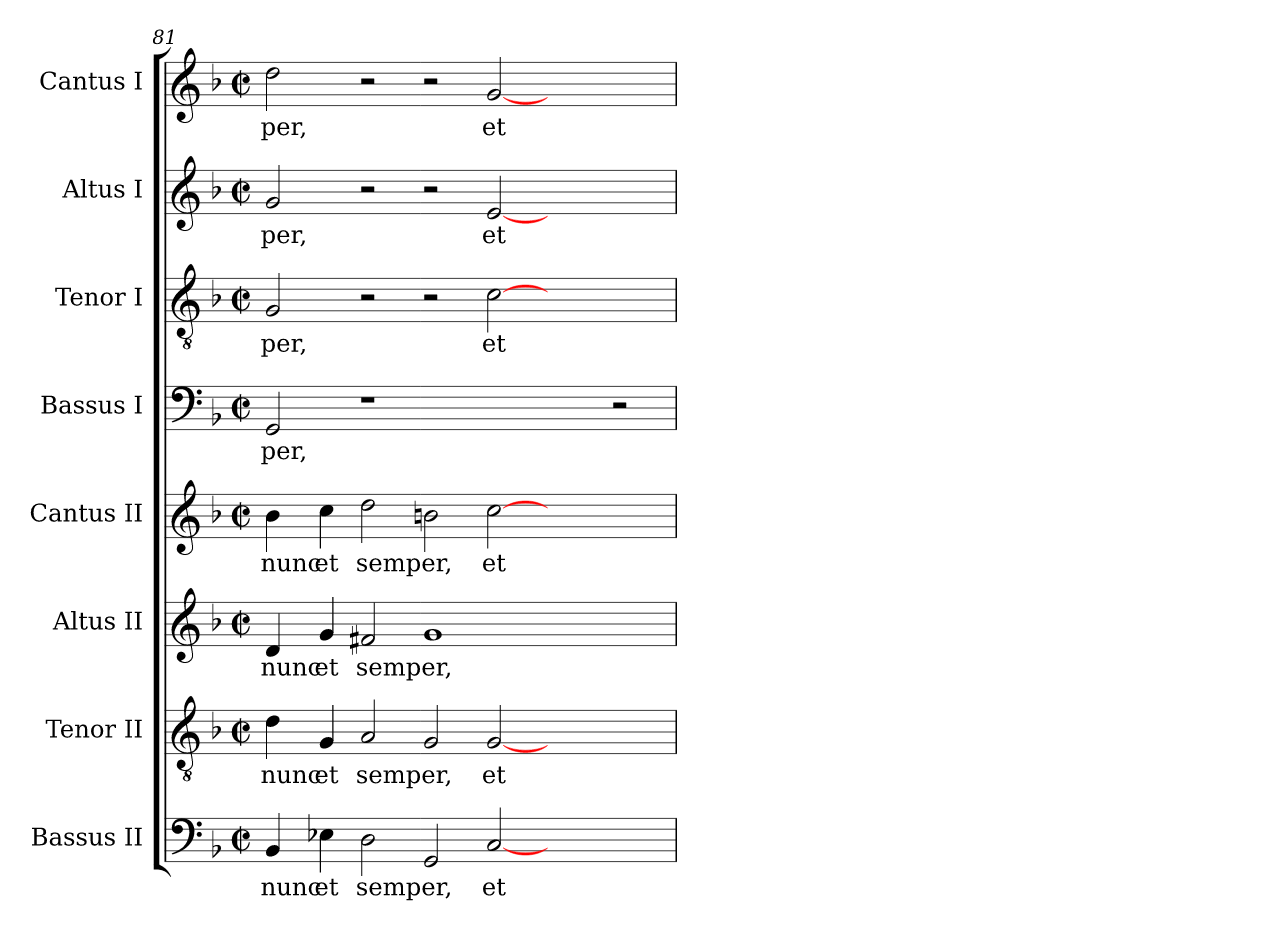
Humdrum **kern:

**kern	**text	**kern	**text	**kern	**text	**kern	**text	**kern	**text	**kern	**text	**kern	**text	**kern	**text
*part8	*part8	*part7	*part7	*part6	*part6	*part5	*part5	*part4	*part4	*part3	*part3	*part2	*part2	*part1	*part1
*staff8	*staff8	*staff7	*staff7	*staff6	*staff6	*staff5	*staff5	*staff4	*staff4	*staff3	*staff3	*staff2	*staff2	*staff1	*staff1
*I"Bassus II	*	*I"Tenor II	*	*I"Altus II	*	*I"Cantus II	*	*I"Bassus I	*	*I"Tenor I	*	*I"Altus I	*	*I"Cantus I	*
*clefF4	*	*clefGv2	*	*clefG2	*	*clefG2	*	*clefF4	*	*clefGv2	*	*clefG2	*	*clefG2	*
*k[b-]	*	*k[b-]	*	*k[b-]	*	*k[b-]	*	*k[b-]	*	*k[b-]	*	*k[b-]	*	*k[b-]	*
*F:	*	*F:	*	*F:	*	*F:	*	*F:	*	*F:	*	*F:	*	*F:	*
*M2/2	*	*M2/2	*	*M2/2	*	*M2/2	*	*M2/2	*	*M2/2	*	*M2/2	*	*M2/2	*
*met(c|)	*	*met(c|)	*	*met(c|)	*	*met(c|)	*	*met(c|)	*	*met(c|)	*	*met(c|)	*	*met(c|)	*
=81	=81	=81	=81	=81	=81	=81	=81	=81	=81	=81	=81	=81	=81	=81	=81
!	!LO:LY:b:cj	!	!LO:LY:b:cj	!	!LO:LY:b:cj	!	!LO:LY:b:cj	!	!LO:LY:b:cj	!	!LO:LY:b:cj	!	!LO:LY:b:cj	!	!LO:LY:b:cj
4BB-/	nunc	4d\	nunc	4d/	nunc	4b-\	nunc	2GG/	-per,	2G/	-per,	2g/	per,	2dd\	per,
!	!LO:LY:b:cj	!	!LO:LY:b:cj	!	!LO:LY:b:cj	!	!LO:LY:b:cj	!	!	!	!	!	!	!	!
4E-X\	et	4G/	et	4g/	et	4cc\	et	.	.	.	.	.	.	.	.
!	!LO:LY:b:cj	!	!LO:LY:b:cj	!	!LO:LY:b:cj	!	!LO:LY:b:cj	!LO:N:vis=1	!	!	!	!	!	!	!
2D\	semper,	2A/	semper,	2f#X/	semper,	2dd\	semper,	0r	.	2r	.	2r	.	2r	.
2GG/	.	2G/	.	1g	.	2bn\	.	.	.	2r	.	2r	.	2r	.
!	!LO:LY:b:cj	!	!LO:LY:b:cj	!	!	!	!LO:LY:b:cj	!	!	!	!LO:LY:b:cj	!	!LO:LY:b:cj	!	!LO:LY:b:cj
[<2C/	et	[<2G/	et	.	.	[>2cc\	et	.	.	[>2c\	et	[<2e/	et	[<2g/	et
1ryy	.	1ryy	.	1ryy	.	1ryy	.	.	.	1ryy	.	1ryy	.	1ryy	.
.	.	.	.	.	.	.	.	2r	.	.	.	.	.	.	.
=	=	=	=	=	=	=	=	=	=	=	=	=	=	=	=
*-	*-	*-	*-	*-	*-	*-	*-	*-	*-	*-	*-	*-	*-	*-	*-
